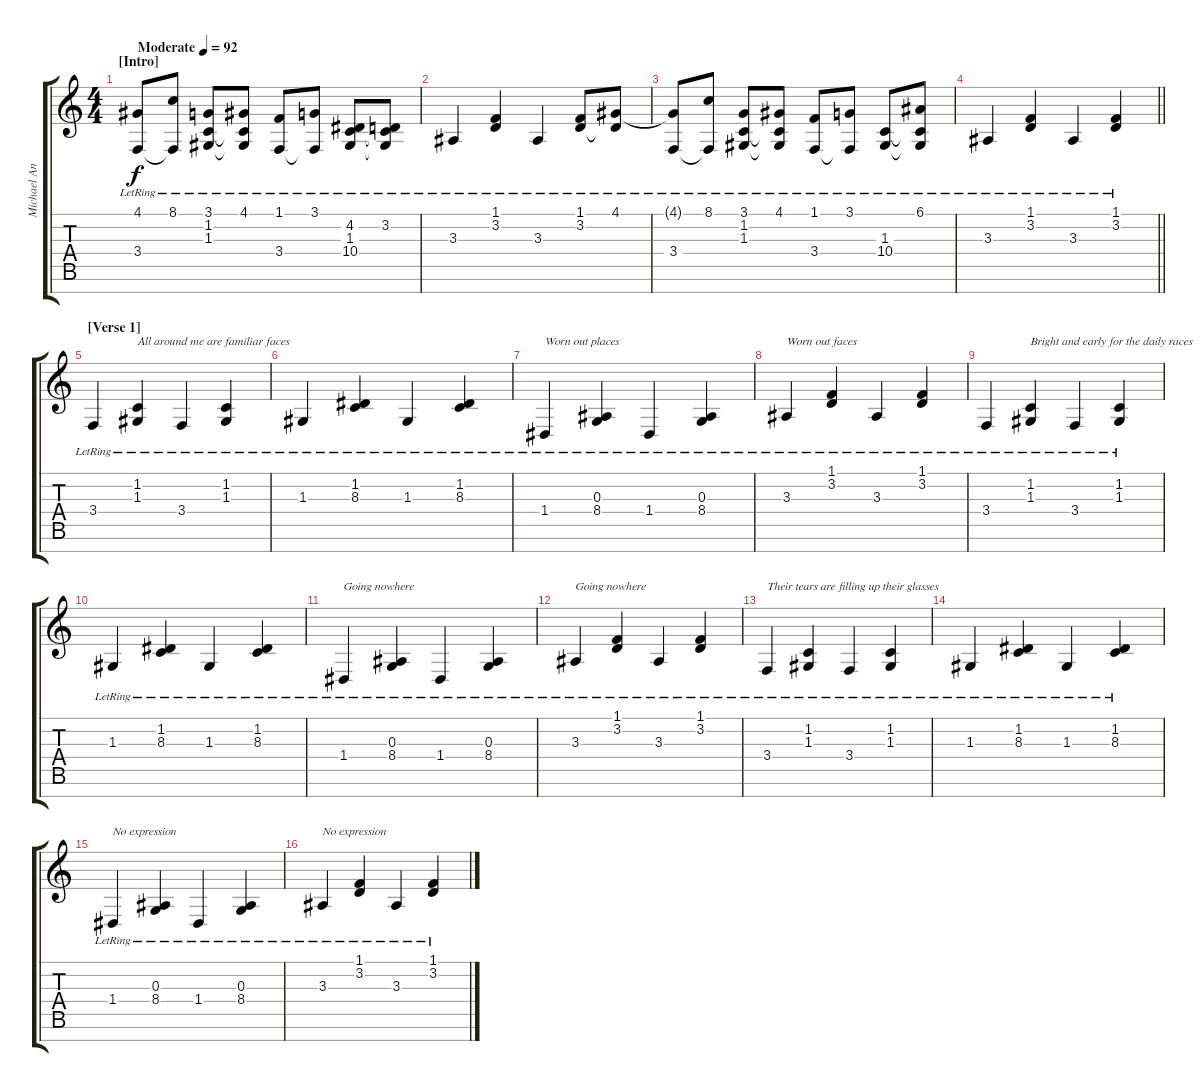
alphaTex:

\track ("Michael Andrews" "Michael An") {instrument acousticgrandpiano}
\staff {score tabs}
\tuning (E4 B3 G3 D3 A2 E2 B1) {hide}
\ts (4 4)
\section ("" "[Intro]")
\tempo (92 "Moderate")
\clef g2
\ks c
(4.1{lr} 3.4{lr}).8{dy f instrument acousticgrandpiano} (8.1{lr} 3.4{t}).8 (3.1{lr} 1.2{lr} 1.3{lr}).8 (4.1{lr} 1.2{t} 1.3{t}).8 (1.1{lr} 3.4{lr}).8 (3.1{lr} 3.4{t}).8 (4.2{lr} 1.3{lr} 10.4{lr}).8 (3.2{lr} 1.3{t} 10.4{t}).8 |
3.3{lr}.4 (1.1{lr} 3.2{lr}).4 3.3{lr}.4 (1.1{lr} 3.2{lr}).8 (4.1{lr} 3.2{t}).8 |
(4.1{t} 3.4{lr}).8 (8.1{lr} 3.4{t}).8 (3.1{lr} 1.2{lr} 1.3{lr}).8 (4.1{lr} 1.2{t} 1.3{t}).8 (1.1{lr} 3.4{lr}).8 (3.1{lr} 3.4{t}).8 (1.3{lr} 10.4{lr}).8 (6.1{lr} 1.3{t} 10.4{t}).8 |
\barLineRight lightlight
3.3{lr}.4 (1.1{lr} 3.2{lr}).4 3.3{lr}.4 (1.1{lr} 3.2{lr}).4 |
\section ("" "[Verse 1]")
3.4{lr}.4 (1.2{lr} 1.3{lr}).4{txt "All around me are familiar faces"} 3.4{lr}.4 (1.2{lr} 1.3{lr}).4 |
1.3{lr}.4 (1.2{lr} 8.3{lr}).4 1.3{lr}.4 (1.2{lr} 8.3{lr}).4 |
1.4{lr}.4{txt "Worn out places"} (0.3{lr} 8.4{lr}).4 1.4{lr}.4 (0.3{lr} 8.4{lr}).4 |
3.3{lr}.4{txt "Worn out faces"} (1.1{lr} 3.2{lr}).4 3.3{lr}.4 (1.1{lr} 3.2{lr}).4 |
3.4{lr}.4 (1.2{lr} 1.3{lr}).4{txt "Bright and early for the daily races"} 3.4{lr}.4 (1.2{lr} 1.3{lr}).4 |
1.3{lr}.4 (1.2{lr} 8.3{lr}).4 1.3{lr}.4 (1.2{lr} 8.3{lr}).4 |
1.4{lr}.4{txt "Going nowhere"} (0.3{lr} 8.4{lr}).4 1.4{lr}.4 (0.3{lr} 8.4{lr}).4 |
3.3{lr}.4{txt "Going nowhere"} (1.1{lr} 3.2{lr}).4 3.3{lr}.4 (1.1{lr} 3.2{lr}).4 |
3.4{lr}.4{txt "Their tears are filling up their glasses"} (1.2{lr} 1.3{lr}).4 3.4{lr}.4 (1.2{lr} 1.3{lr}).4 |
1.3{lr}.4 (1.2{lr} 8.3{lr}).4 1.3{lr}.4 (1.2{lr} 8.3{lr}).4 |
1.4{lr}.4{txt "No expression"} (0.3{lr} 8.4{lr}).4 1.4{lr}.4 (0.3{lr} 8.4{lr}).4 |
3.3{lr}.4{txt "No expression"} (1.1{lr} 3.2{lr}).4 3.3{lr}.4 (1.1{lr} 3.2{lr}).4
